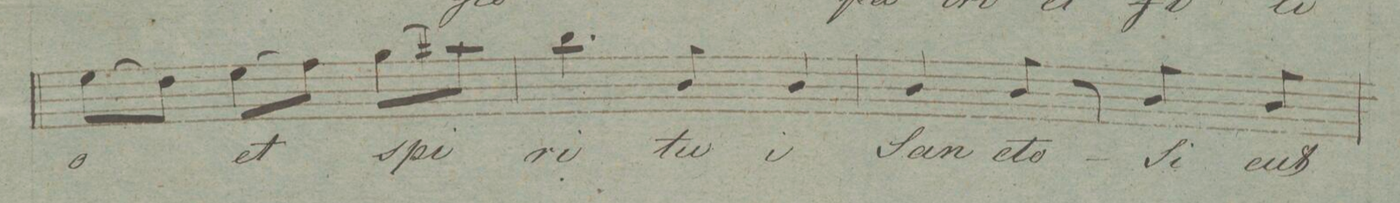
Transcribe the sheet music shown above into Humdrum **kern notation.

**kern	**text	**dynam
*I"Baſso.	*	*
*clefF4	*	*
*k[f#]	*	*
*M3/4	*	*
(8G\L	-o	.
8F#\J)	.	.
(8G\L	et-	.
8A\J)	.	.
(8B\L	-spi-	.
8c#X\J)	.	.
=111	=111	=111
4.d\	-ri-	.
8D/	-tu-	.
4D/	-i	.
=112	=112	=112
4D/	San-	.
8D/	-cto	.
8r	.	.
8D/	Si-	.
8D/	-cut	.
=113	=113	=113
*-	*-	*-
